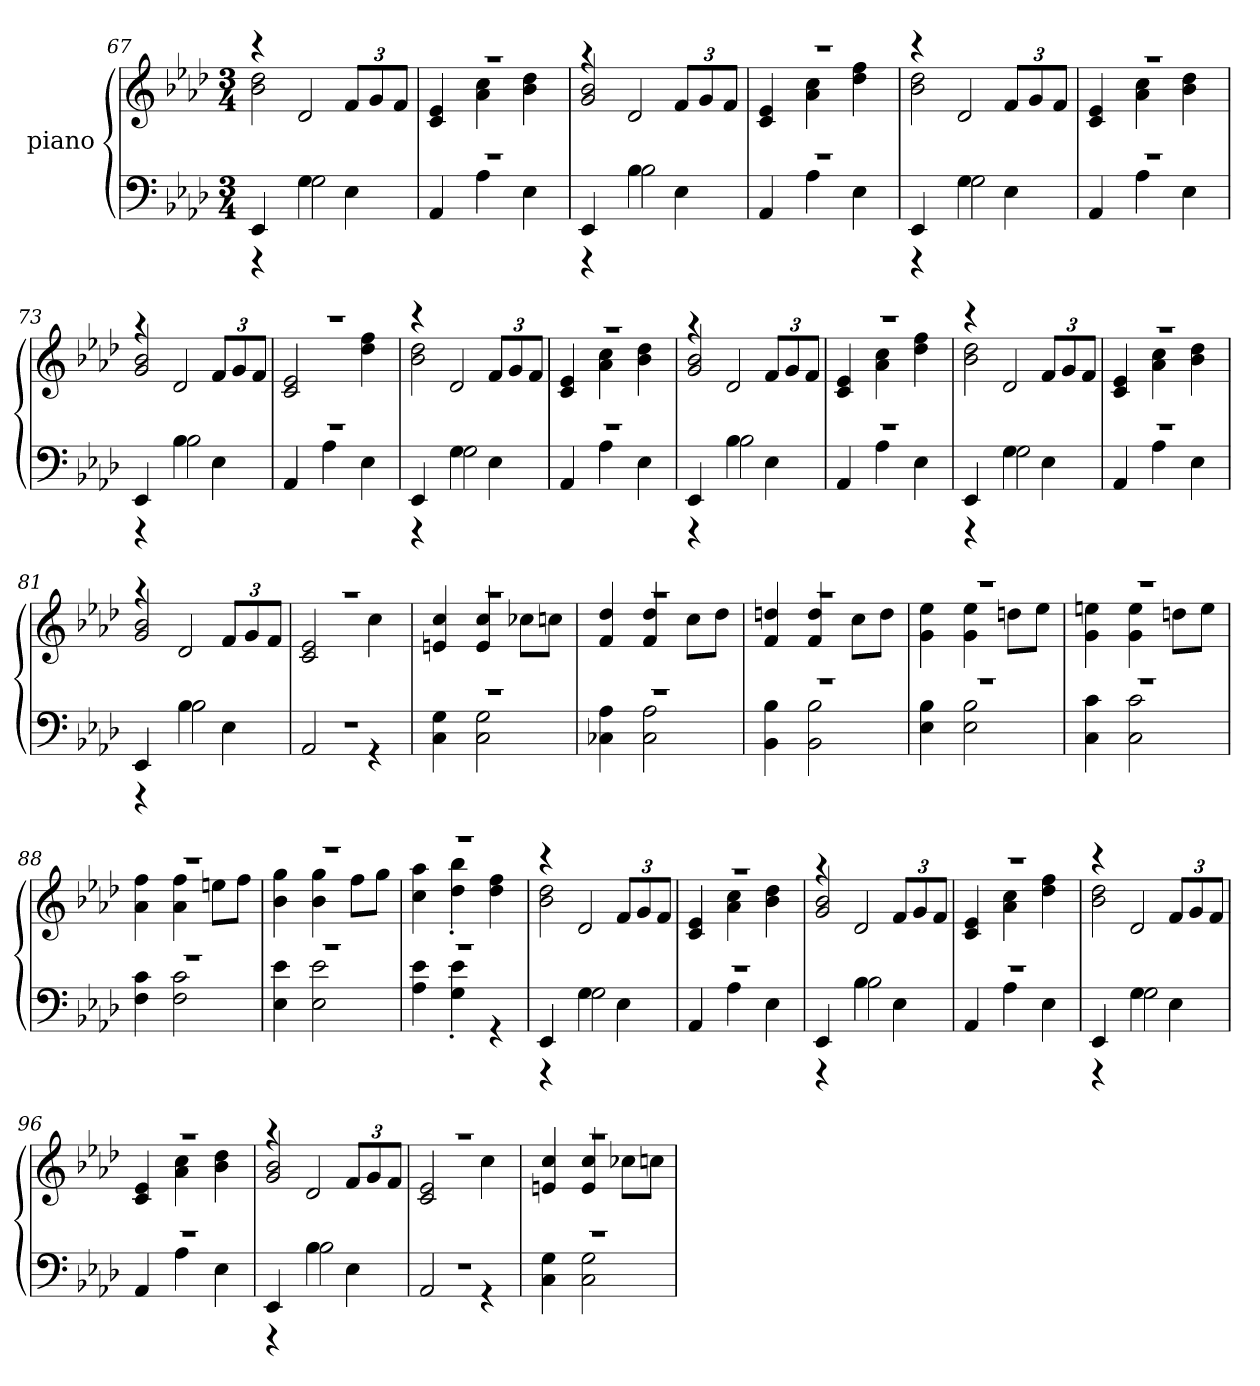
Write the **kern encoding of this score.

**kern	**kern
*part2	*part1
*staff2	*staff1
*I"piano	*I"piano
*clefF4	*clefG2
*k[b-e-a-d-]	*k[b-e-a-d-]
*M3/4	*M3/4
=67	=67
*^	*^
4EE-/	4r	4r	2b-\ 2dd-\
4G\	2G\	2d-/	.
4E-\	.	.	12f/L
.	.	.	12g/
.	.	.	12f/J
=68	=68	=68	=68
2.r	4AA-/	2.r	4c/ 4e-/
.	4A-\	.	4a-\ 4cc\
.	4E-\	.	4b-\ 4dd-\
=69	=69	=69	=69
4EE-/	4r	4r	2g/ 2b-/
4B-\	2B-\	2d-/	.
4E-\	.	.	12f/L
.	.	.	12g/
.	.	.	12f/J
=70	=70	=70	=70
2.r	4AA-/	2.r	4c/ 4e-/
.	4A-\	.	4a-\ 4cc\
.	4E-\	.	4dd-\ 4ff\
=71	=71	=71	=71
4EE-/	4r	4r	2b-\ 2dd-\
4G\	2G\	2d-/	.
4E-\	.	.	12f/L
.	.	.	12g/
.	.	.	12f/J
=72	=72	=72	=72
2.r	4AA-/	2.r	4c/ 4e-/
.	4A-\	.	4a-\ 4cc\
.	4E-\	.	4b-\ 4dd-\
=73	=73	=73	=73
4EE-/	4r	4r	2g/ 2b-/
4B-\	2B-\	2d-/	.
4E-\	.	.	12f/L
.	.	.	12g/
.	.	.	12f/J
=74	=74	=74	=74
2.r	4AA-/	2.r	2c/ 2e-/
.	4A-\	.	.
.	4E-\	.	4dd-\ 4ff\
=75	=75	=75	=75
4EE-/	4r	4r	2b-\ 2dd-\
4G\	2G\	2d-/	.
4E-\	.	.	12f/L
.	.	.	12g/
.	.	.	12f/J
=76	=76	=76	=76
2.r	4AA-/	2.r	4c/ 4e-/
.	4A-\	.	4a-\ 4cc\
.	4E-\	.	4b-\ 4dd-\
=77	=77	=77	=77
4EE-/	4r	4r	2g/ 2b-/
4B-\	2B-\	2d-/	.
4E-\	.	.	12f/L
.	.	.	12g/
.	.	.	12f/J
=78	=78	=78	=78
2.r	4AA-/	2.r	4c/ 4e-/
.	4A-\	.	4a-\ 4cc\
.	4E-\	.	4dd-\ 4ff\
=79	=79	=79	=79
4EE-/	4r	4r	2b-\ 2dd-\
4G\	2G\	2d-/	.
4E-\	.	.	12f/L
.	.	.	12g/
.	.	.	12f/J
=80	=80	=80	=80
2.r	4AA-/	2.r	4c/ 4e-/
.	4A-\	.	4a-\ 4cc\
.	4E-\	.	4b-\ 4dd-\
=81	=81	=81	=81
4EE-/	4r	4r	2g/ 2b-/
4B-\	2B-\	2d-/	.
4E-\	.	.	12f/L
.	.	.	12g/
.	.	.	12f/J
=82	=82	=82	=82
2.r	2AA-/	2.r	2c/ 2e-/
.	4r	.	4cc\
=83	=83	=83	=83
2.r	4C\ 4G\	2.r	4en/ 4cc/
.	2C\ 2G\	.	4e/ 4cc/
.	.	.	8cc-X\L
.	.	.	8ccn\J
=84	=84	=84	=84
2.r	4C-X\ 4A-\	2.r	4f/ 4dd-/
.	2C-\ 2A-\	.	4f/ 4dd-/
.	.	.	8cc\L
.	.	.	8dd-\J
=85	=85	=85	=85
2.r	4BB-\ 4B-\	2.r	4f/ 4ddn/
.	2BB-\ 2B-\	.	4f/ 4dd/
.	.	.	8cc\L
.	.	.	8dd\J
=86	=86	=86	=86
2.r	4E-\ 4B-\	2.r	4g\ 4ee-\
.	2E-\ 2B-\	.	4g\ 4ee-\
.	.	.	8ddn\L
.	.	.	8ee-\J
=87	=87	=87	=87
2.r	4C\ 4c\	2.r	4g\ 4een\
.	2C\ 2c\	.	4g\ 4ee\
.	.	.	8ddn\L
.	.	.	8ee\J
=88	=88	=88	=88
2.r	4F\ 4c\	2.r	4a-\ 4ff\
.	2F\ 2c\	.	4a-\ 4ff\
.	.	.	8een\L
.	.	.	8ff\J
=89	=89	=89	=89
2.r	4E-\ 4e-\	2.r	4b-\ 4gg\
.	2E-\ 2e-\	.	4b-\ 4gg\
.	.	.	8ff\L
.	.	.	8gg\J
=90	=90	=90	=90
2.r	4A-\ 4e-\	2.r	4cc\ 4aa-\
.	4G\'> 4e-\'>	.	4dd-\'> 4bb-\'>
.	4r	.	4dd-\ 4ff\
=91	=91	=91	=91
4EE-/	4r	4r	2b-\ 2dd-\
4G\	2G\	2d-/	.
4E-\	.	.	12f/L
.	.	.	12g/
.	.	.	12f/J
=92	=92	=92	=92
2.r	4AA-/	2.r	4c/ 4e-/
.	4A-\	.	4a-\ 4cc\
.	4E-\	.	4b-\ 4dd-\
=93	=93	=93	=93
4EE-/	4r	4r	2g/ 2b-/
4B-\	2B-\	2d-/	.
4E-\	.	.	12f/L
.	.	.	12g/
.	.	.	12f/J
=94	=94	=94	=94
2.r	4AA-/	2.r	4c/ 4e-/
.	4A-\	.	4a-\ 4cc\
.	4E-\	.	4dd-\ 4ff\
=95	=95	=95	=95
4EE-/	4r	4r	2b-\ 2dd-\
4G\	2G\	2d-/	.
4E-\	.	.	12f/L
.	.	.	12g/
.	.	.	12f/J
=96	=96	=96	=96
2.r	4AA-/	2.r	4c/ 4e-/
.	4A-\	.	4a-\ 4cc\
.	4E-\	.	4b-\ 4dd-\
=97	=97	=97	=97
4EE-/	4r	4r	2g/ 2b-/
4B-\	2B-\	2d-/	.
4E-\	.	.	12f/L
.	.	.	12g/
.	.	.	12f/J
=98	=98	=98	=98
2.r	2AA-/	2.r	2c/ 2e-/
.	4r	.	4cc\
=99	=99	=99	=99
2.r	4C\ 4G\	2.r	4en/ 4cc/
.	2C\ 2G\	.	4e/ 4cc/
.	.	.	8cc-X\L
.	.	.	8ccn\J
*v	*v	*	*
*	*v	*v
=	=
*-	*-
